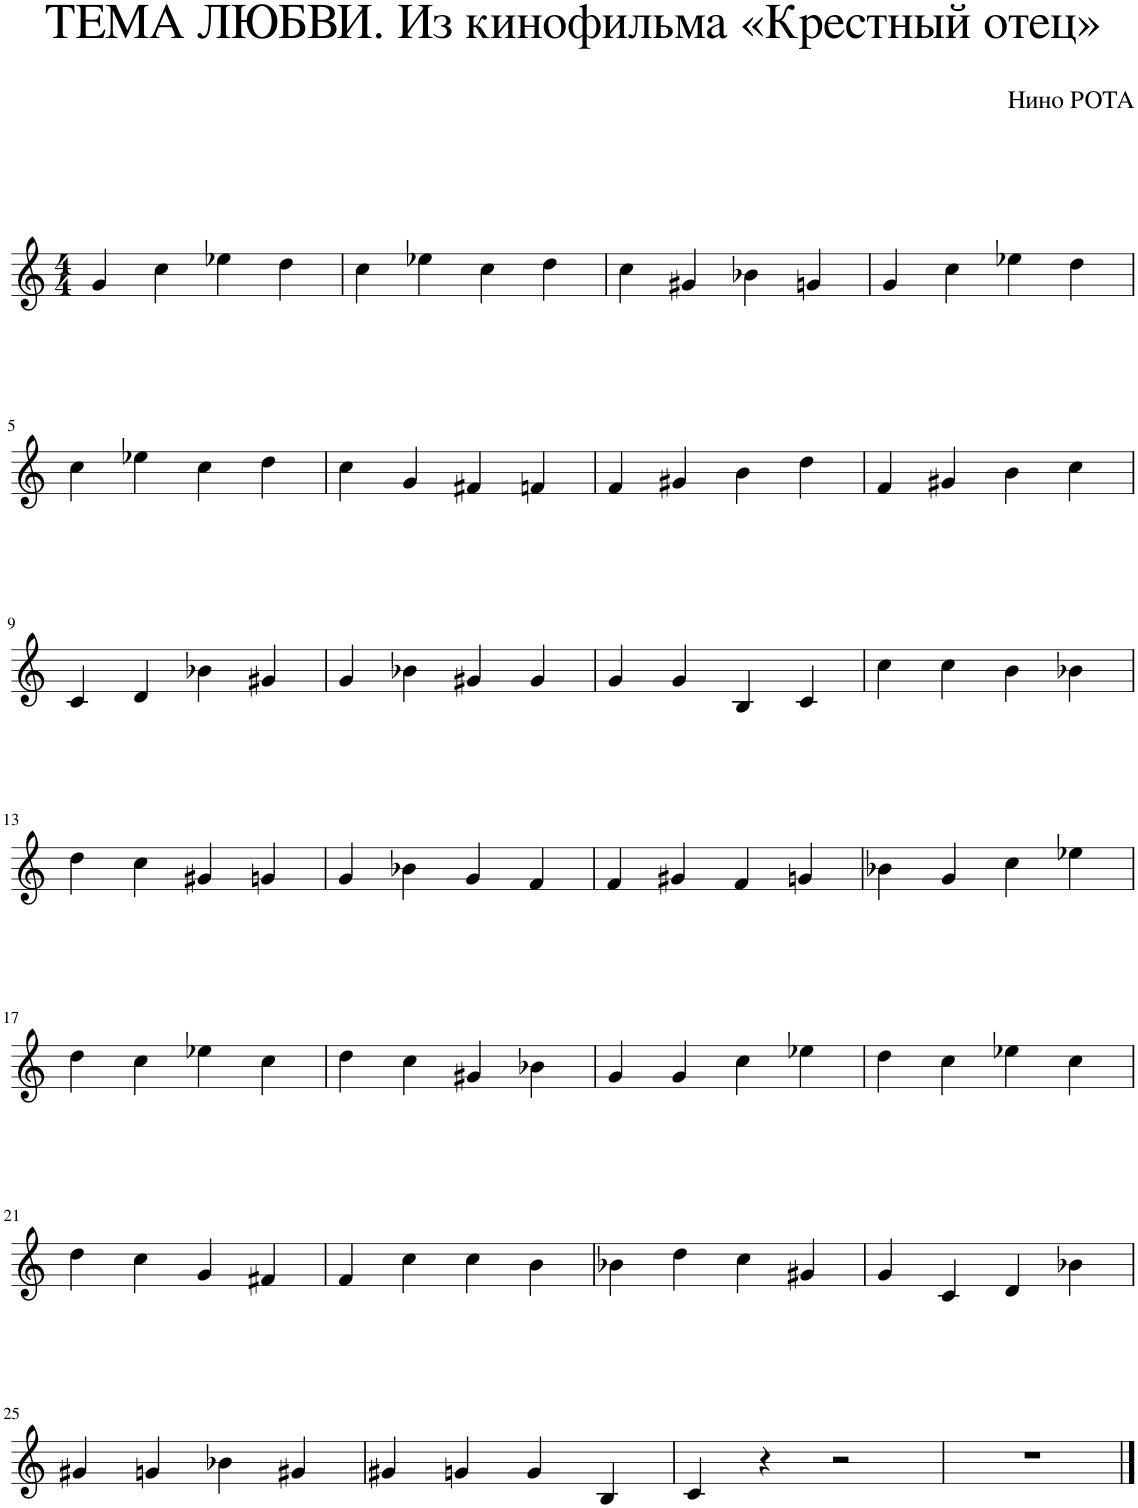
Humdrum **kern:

**kern
*part1
*staff1
*I"Piano
*I'Pno.
*clefG2
*k[]
*M4/4
=1
4g/
4cc\
4ee-X\
4dd\
=2
4cc\
4ee-X\
4cc\
4dd\
=3
4cc\
4g#X/
4b-X\
4gn/
=4
4g/
4cc\
4ee-X\
4dd\
!!LO:LB:g=z
=5
4cc\
4ee-X\
4cc\
4dd\
=6
4cc\
4g/
4f#X/
4fn/
=7
4f/
4g#X/
4b\
4dd\
=8
4f/
4g#X/
4b\
4cc\
!!LO:LB:g=z
=9
4c/
4d/
4b-X\
4g#X/
=10
4g/
4b-X\
4g#X/
4g#/
=11
4g/
4g/
4B/
4c/
=12
4cc\
4cc\
4b\
4b-X\
!!LO:LB:g=z
=13
4dd\
4cc\
4g#X/
4gn/
=14
4g/
4b-X\
4g/
4f/
=15
4f/
4g#X/
4f/
4gn/
=16
4b-X\
4g/
4cc\
4ee-X\
!!LO:LB:g=z
=17
4dd\
4cc\
4ee-X\
4cc\
=18
4dd\
4cc\
4g#X/
4b-X\
=19
4g/
4g/
4cc\
4ee-X\
=20
4dd\
4cc\
4ee-X\
4cc\
!!LO:LB:g=z
=21
4dd\
4cc\
4g/
4f#X/
=22
4f/
4cc\
4cc\
4b\
=23
4b-X\
4dd\
4cc\
4g#X/
=24
4g/
4c/
4d/
4b-X\
!!LO:LB:g=z
=25
4g#X/
4gn/
4b-X\
4g#X/
=26
4g#X/
4gn/
4g/
4B/
=27
4c/
4r
2r
=28
1r
==
*-
